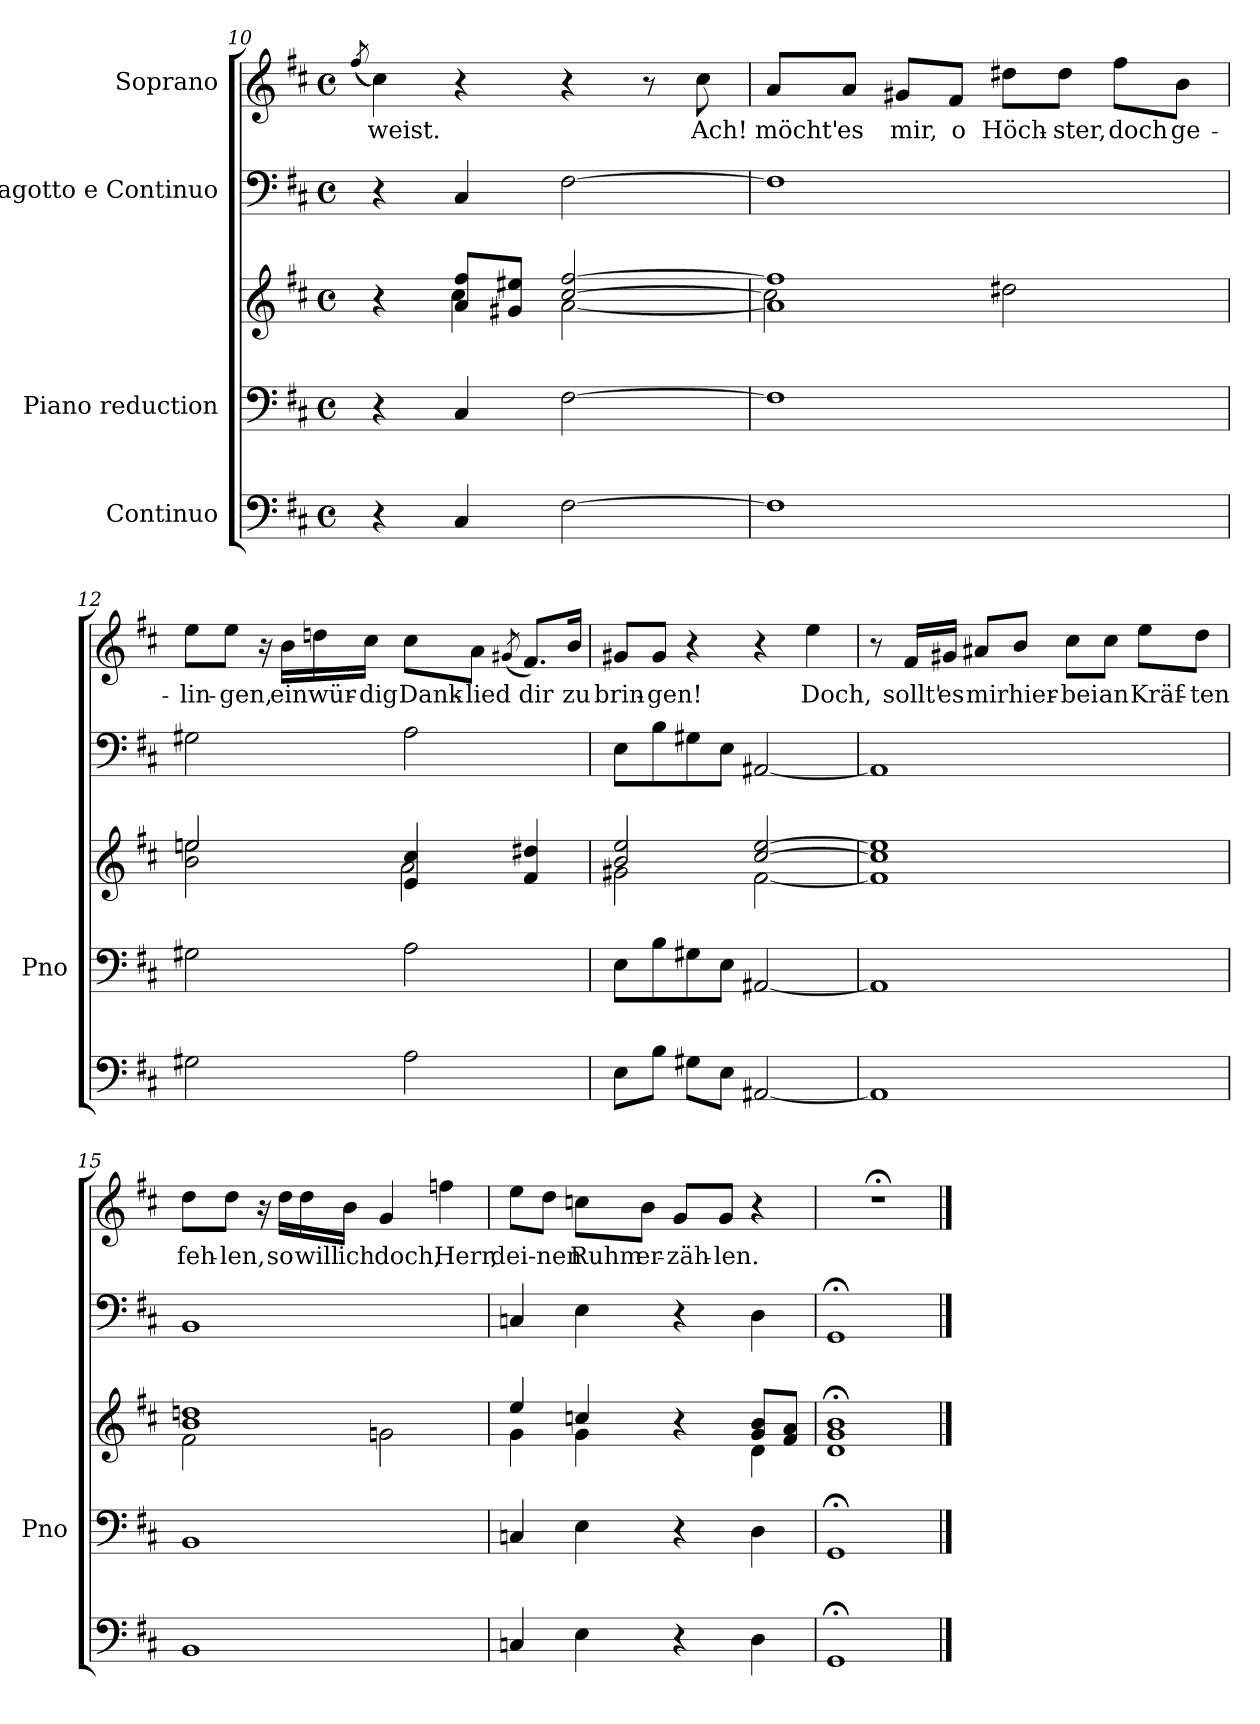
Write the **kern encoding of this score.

**kern	**kern	**kern	**kern	**kern	**text
*part4	*part3	*part3	*part2	*part1	*part1
*staff5	*staff4	*staff3	*staff2	*staff1	*staff1
*I"Continuo	*I"Piano reduction	*	*I"Fagotto e Continuo	*I"Soprano	*
*	*I'Pno	*	*	*	*
*clefF4	*clefF4	*clefG2	*clefF4	*clefG2	*
*k[f#c#]	*k[f#c#]	*k[f#c#]	*k[f#c#]	*k[f#c#]	*
*M4/4	*M4/4	*M4/4	*M4/4	*M4/4	*
*met(c)	*met(c)	*met(c)	*met(c)	*met(c)	*
=10	=10	=10	=10	=10	=10
.	.	.	.	(8qff#/	.
*	*	*^	*	*	*
!	!	!	!	!	!	!LO:LY:b
4r	4r	4r	4ryy	4r	4cc#\)	-weist.
4C#	4C#/	8a/ 8ff#/L	4cc#\	4C#/	4r	.
.	.	8g#X/ 8ee#X/J	.	.	.	.
[2F#	[2F#\	[2cc#/ [2ff#/	[2a\	[2F#\	4r	.
.	.	.	.	.	8r	.
!	!	!	!	!	!	!LO:LY:b
.	.	.	.	.	8cc#\	Ach!
=11	=11	=11	=11	=11	=11	=11
!	!	!	!	!	!	!LO:LY:b
1F#]	1F#]	1a] 1ff#]	2cc#\]	1F#]	8a/L	möcht'
!	!	!	!	!	!	!LO:LY:b
.	.	.	.	.	8a/J	es
!	!	!	!	!	!	!LO:LY:b
.	.	.	.	.	8g#X/L	mir,
!	!	!	!	!	!	!LO:LY:b
.	.	.	.	.	8f#/J	o
!	!	!	!	!	!	!LO:LY:b
.	.	.	2dd#X\	.	8dd#X\L	Höch-
!	!	!	!	!	!	!LO:LY:b
.	.	.	.	.	8dd#\J	ster,
!	!	!	!	!	!	!LO:LY:b
.	.	.	.	.	8ff#\L	doch
!	!	!	!	!	!	!LO:LY:b
.	.	.	.	.	8b\J	ge-
=12	=12	=12	=12	=12	=12	=12
!	!	!	!	!	!	!LO:LY:b
2G#X	2G#X\	2ee/	2b\ 2een\	2G#X\	8ee\L	lin-
!	!	!	!	!	!	!LO:LY:b
.	.	.	.	.	8ee\J	gen,
.	.	.	.	.	16r	.
!	!	!	!	!	!	!LO:LY:b
.	.	.	.	.	16b\LL	ein
!	!	!	!	!	!	!LO:LY:b
.	.	.	.	.	16ddn\	wür-
!	!	!	!	!	!	!LO:LY:b
.	.	.	.	.	16cc#\JJ	dig
!	!	!	!	!	!	!LO:LY:b
2A	2A\	4e/ 4cc#/	2a\	2A\	8cc#\L	Dank-
!	!	!	!	!	!	!LO:LY:b
.	.	.	.	.	8a\J	lied
.	.	.	.	.	(8qg#X/	.
!	!	!	!	!	!	!LO:LY:b
.	.	4f#/ 4dd#X/	.	.	8.f#/L)	dir
!	!	!	!	!	!	!LO:LY:b
.	.	.	.	.	16b/Jk	zu
=13	=13	=13	=13	=13	=13	=13
!	!	!	!	!	!	!LO:LY:b
8E\L	8E\L	2b/ 2ee/	2g#X\	8E\L	8g#X/L	brin-
!	!	!	!	!	!	!LO:LY:b
8B\J	8B\	.	.	8B\	8g#/J	gen!
8G#X\L	8G#X\	.	.	8G#X\	4r	.
8E\J	8E\J	.	.	8E\J	.	.
[2AA#X	[2AA#X/	[2cc#/ [2ee/	[2f#\	[2AA#X/	4r	.
!	!	!	!	!	!	!LO:LY:b
.	.	.	.	.	4ee\	Doch,
!!LO:LB:g=z
=14	=14	=14	=14	=14	=14	=14
1AA#]	1AA#]	1cc#] 1ee]	1f#]	1AA#]	8r	.
!	!	!	!	!	!	!LO:LY:b
.	.	.	.	.	16f#/LL	sollt'
!	!	!	!	!	!	!LO:LY:b
.	.	.	.	.	16g#X/JJ	es
!	!	!	!	!	!	!LO:LY:b
.	.	.	.	.	8a#X/L	mir
!	!	!	!	!	!	!LO:LY:b
.	.	.	.	.	8b/J	hier-
!	!	!	!	!	!	!LO:LY:b
.	.	.	.	.	8cc#\L	bei
!	!	!	!	!	!	!LO:LY:b
.	.	.	.	.	8cc#\J	an
!	!	!	!	!	!	!LO:LY:b
.	.	.	.	.	8ee\L	Kräf-
!	!	!	!	!	!	!LO:LY:b
.	.	.	.	.	8dd\J	ten
=15	=15	=15	=15	=15	=15	=15
!	!	!	!	!	!	!LO:LY:b
1BB	1BB	1b 1ddn	2f#\	1BB	8dd\L	feh-
!	!	!	!	!	!	!LO:LY:b
.	.	.	.	.	8dd\J	len,
.	.	.	.	.	16r	.
!	!	!	!	!	!	!LO:LY:b
.	.	.	.	.	16dd\LL	so
!	!	!	!	!	!	!LO:LY:b
.	.	.	.	.	16dd\	will
!	!	!	!	!	!	!LO:LY:b
.	.	.	.	.	16b\JJ	ich
!	!	!	!	!	!	!LO:LY:b
.	.	.	2gn\	.	4g/	doch,
!	!	!	!	!	!	!LO:LY:b
.	.	.	.	.	4ffn\	Herr,
=16	=16	=16	=16	=16	=16	=16
!	!	!	!	!	!	!LO:LY:b
4Cn	4Cn/	4ee/	4g\	4Cn/	8ee\L	dei-nen
.	.	.	.	.	8dd\J	.
!	!	!	!	!	!	!LO:LY:b
4E	4E\	4ccn/	4g\	4E\	8ccn\L	Ruhm
!	!	!	!	!	!	!LO:LY:b
.	.	.	.	.	8b\J	er-
!	!	!	!	!	!	!LO:LY:b
4r	4r	4r	4ryy	4r	8g/L	zäh-
!	!	!	!	!	!	!LO:LY:b
.	.	.	.	.	8g/J	len.
4D	4D\	8g/ 8b/L	4d\	4D\	4r	.
.	.	8f#/ 8a/J	.	.	.	.
*	*	*v	*v	*	*	*
=17	=17	=17	=17	=17	=17
1GG;<	1GG;<	1d;< 1g;< 1b;<	1GG;<	1r;<	.
==	==	==	==	==	==
*-	*-	*-	*-	*-	*-
